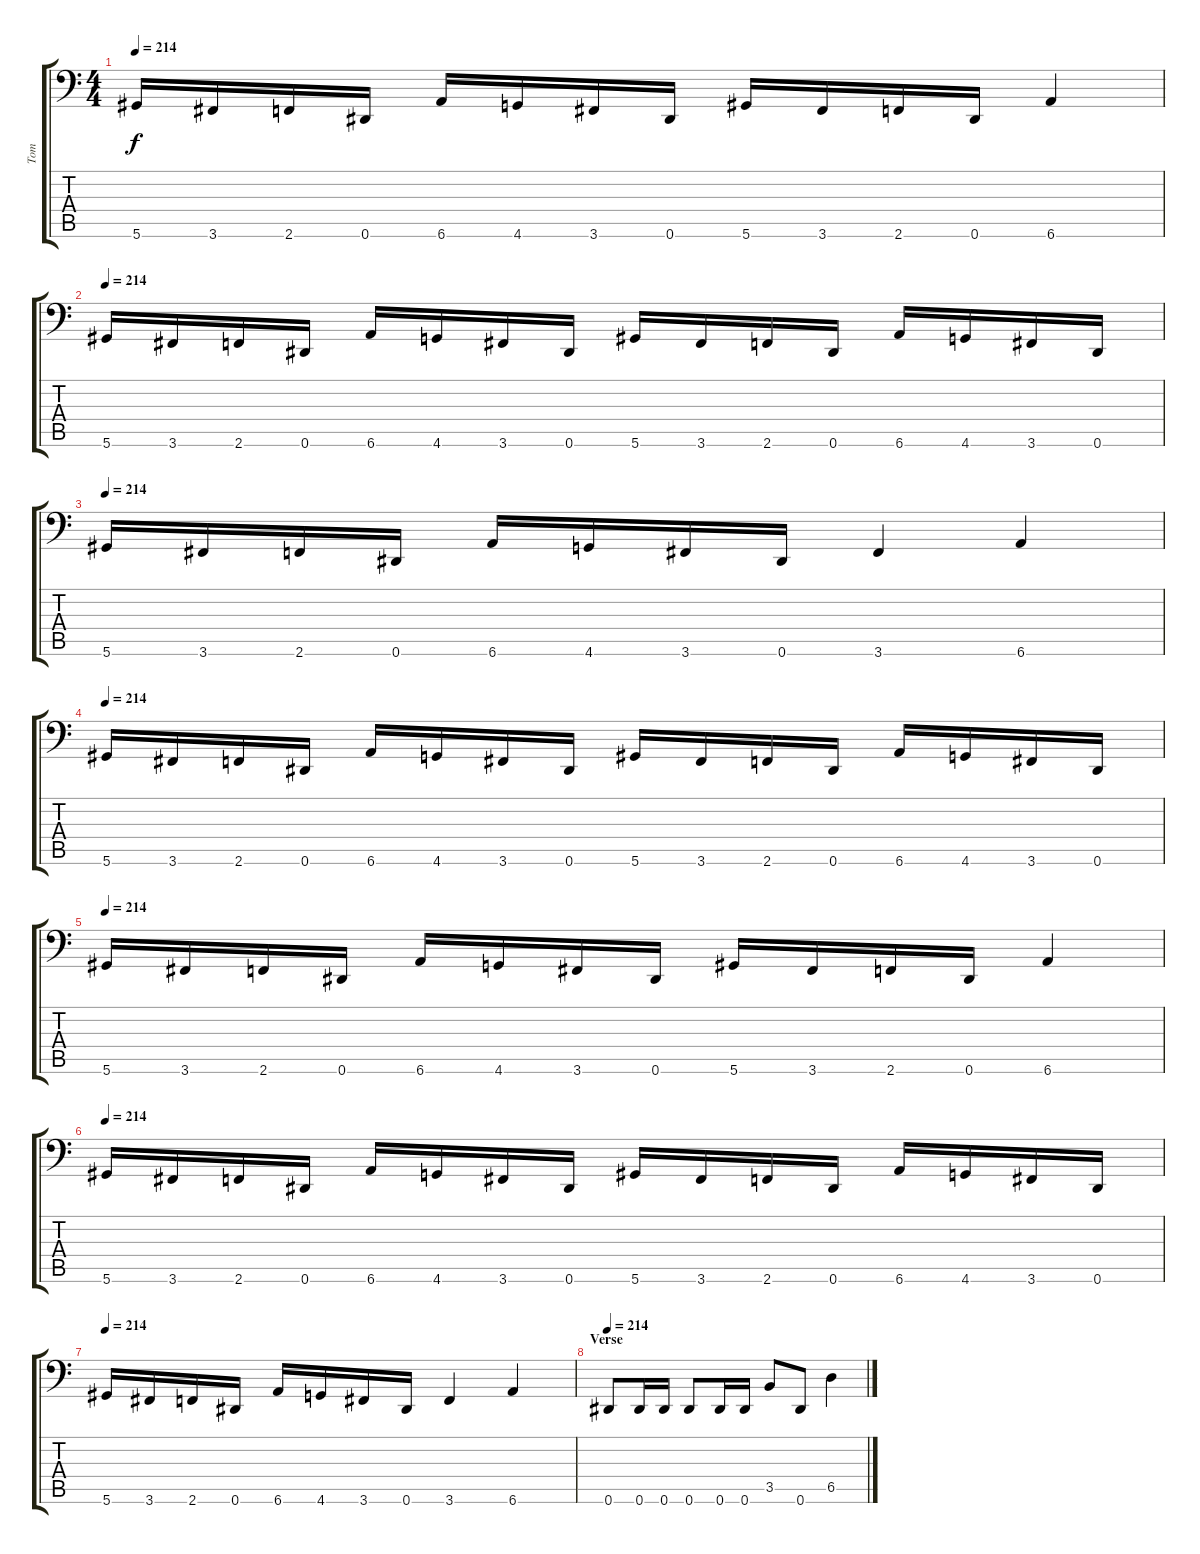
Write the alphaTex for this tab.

\track ("Tom" "Tom") {instrument electricbasspick}
\staff {score tabs}
\tuning (Eb3 Bb2 Gb2 Db2 Ab1 Eb1) {hide}
\ts (4 4)
\tempo 214
\clef f4
\ks c
5.6.16{dy f} 3.6.16 2.6.16 0.6.16 6.6.16 4.6.16 3.6.16 0.6.16 5.6.16 3.6.16 2.6.16 0.6.16 6.6.4 |
\tempo 214
5.6.16 3.6.16 2.6.16 0.6.16 6.6.16 4.6.16 3.6.16 0.6.16 5.6.16 3.6.16 2.6.16 0.6.16 6.6.16 4.6.16 3.6.16 0.6.16 |
\tempo 214
5.6.16 3.6.16 2.6.16 0.6.16 6.6.16 4.6.16 3.6.16 0.6.16 3.6.4 6.6.4 |
\tempo 214
5.6.16 3.6.16 2.6.16 0.6.16 6.6.16 4.6.16 3.6.16 0.6.16 5.6.16 3.6.16 2.6.16 0.6.16 6.6.16 4.6.16 3.6.16 0.6.16 |
\tempo 214
5.6.16 3.6.16 2.6.16 0.6.16 6.6.16 4.6.16 3.6.16 0.6.16 5.6.16 3.6.16 2.6.16 0.6.16 6.6.4 |
\tempo 214
5.6.16 3.6.16 2.6.16 0.6.16 6.6.16 4.6.16 3.6.16 0.6.16 5.6.16 3.6.16 2.6.16 0.6.16 6.6.16 4.6.16 3.6.16 0.6.16 |
\tempo 214
5.6.16 3.6.16 2.6.16 0.6.16 6.6.16 4.6.16 3.6.16 0.6.16 3.6.4 6.6.4 |
\section ("" "Verse")
\tempo 214
0.6.8 0.6.16 0.6.16 0.6.8 0.6.16 0.6.16 3.5.8 0.6.8 6.5.4
